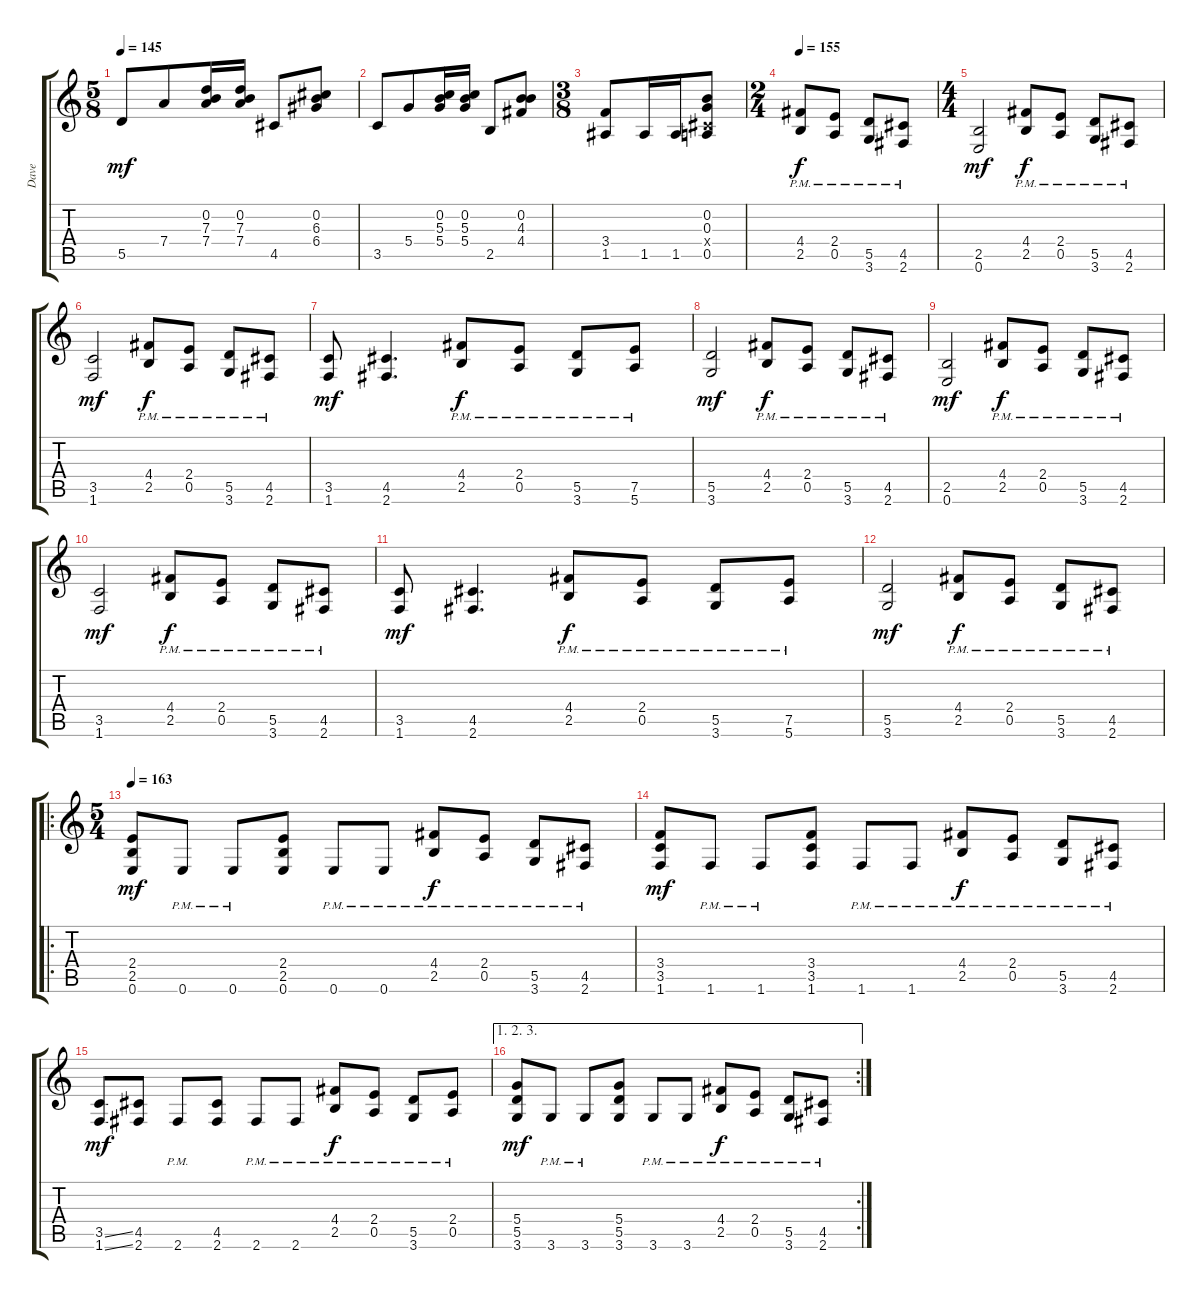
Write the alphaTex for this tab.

\track ("Dave" "Dave") {instrument distortionguitar}
\staff {score tabs}
\tuning (E4 B3 G3 D3 A2 E2) {hide}
\ts (5 8)
\tempo 145
\clef g2
\ks c
5.5.8{dy mf} 7.4.8 (0.2 7.3 7.4).16 (0.2 7.3 7.4).16 4.5.8 (0.2 6.3 6.4).8 |
3.5.8 5.4.8 (0.2 5.3 5.4).16 (0.2 5.3 5.4).16 2.5.8 (0.2 4.3 4.4).8 |
\ts (3 8)
(3.4 1.5).8 1.5.16 1.5.16 (0.2 0.3 -1.4{x} 0.5).8 |
\ts (2 4)
\tempo 155
(4.4{pm} 2.5{pm}).8{dy f} (2.4{pm} 0.5{pm}).8 (5.5{pm} 3.6{pm}).8 (4.5{pm} 2.6{pm}).8 |
\ts (4 4)
(2.5 0.6).2{dy mf} (4.4{pm} 2.5{pm}).8{dy f} (2.4{pm} 0.5{pm}).8 (5.5{pm} 3.6{pm}).8 (4.5{pm} 2.6{pm}).8 |
(3.5 1.6).2{dy mf} (4.4{pm} 2.5{pm}).8{dy f} (2.4{pm} 0.5{pm}).8 (5.5{pm} 3.6{pm}).8 (4.5{pm} 2.6{pm}).8 |
(3.5 1.6).8{dy mf} (4.5 2.6).4{d} (4.4{pm} 2.5{pm}).8{dy f} (2.4{pm} 0.5{pm}).8 (5.5{pm} 3.6{pm}).8 (7.5{pm} 5.6{pm}).8 |
(5.5 3.6).2{dy mf} (4.4{pm} 2.5{pm}).8{dy f} (2.4{pm} 0.5{pm}).8 (5.5{pm} 3.6{pm}).8 (4.5{pm} 2.6{pm}).8 |
(2.5 0.6).2{dy mf} (4.4{pm} 2.5{pm}).8{dy f} (2.4{pm} 0.5{pm}).8 (5.5{pm} 3.6{pm}).8 (4.5{pm} 2.6{pm}).8 |
(3.5 1.6).2{dy mf} (4.4{pm} 2.5{pm}).8{dy f} (2.4{pm} 0.5{pm}).8 (5.5{pm} 3.6{pm}).8 (4.5{pm} 2.6{pm}).8 |
(3.5 1.6).8{dy mf} (4.5 2.6).4{d} (4.4{pm} 2.5{pm}).8{dy f} (2.4{pm} 0.5{pm}).8 (5.5{pm} 3.6{pm}).8 (7.5{pm} 5.6{pm}).8 |
(5.5 3.6).2{dy mf} (4.4{pm} 2.5{pm}).8{dy f} (2.4{pm} 0.5{pm}).8 (5.5{pm} 3.6{pm}).8 (4.5{pm} 2.6{pm}).8 |
\ro
\ts (5 4)
\tempo 163
(2.4 2.5 0.6).8{dy mf} 0.6{pm}.8 0.6{pm}.8 (2.4 2.5 0.6).8 0.6{pm}.8 0.6{pm}.8 (4.4{pm} 2.5{pm}).8{dy f} (2.4{pm} 0.5{pm}).8 (5.5{pm} 3.6{pm}).8 (4.5{pm} 2.6{pm}).8 |
(3.4 3.5 1.6).8{dy mf} 1.6{pm}.8 1.6{pm}.8 (3.4 3.5 1.6).8 1.6{pm}.8 1.6{pm}.8 (4.4{pm} 2.5{pm}).8{dy f} (2.4{pm} 0.5{pm}).8 (5.5{pm} 3.6{pm}).8 (4.5{pm} 2.6{pm}).8 |
(3.5{ss} 1.6{ss}).8{dy mf} (4.5 2.6).8 2.6{pm}.8 (4.5 2.6).8 2.6{pm}.8 2.6{pm}.8 (4.4{pm} 2.5{pm}).8{dy f} (2.4{pm} 0.5{pm}).8 (5.5{pm} 3.6{pm}).8 (2.4{pm} 0.5{pm}).8 |
\ae (1 2 3)
\rc 2
(5.4 5.5 3.6).8{dy mf} 3.6{pm}.8 3.6{pm}.8 (5.4 5.5 3.6).8 3.6{pm}.8 3.6{pm}.8 (4.4{pm} 2.5{pm}).8{dy f} (2.4{pm} 0.5{pm}).8 (5.5{pm} 3.6{pm}).8 (4.5{pm} 2.6{pm}).8
